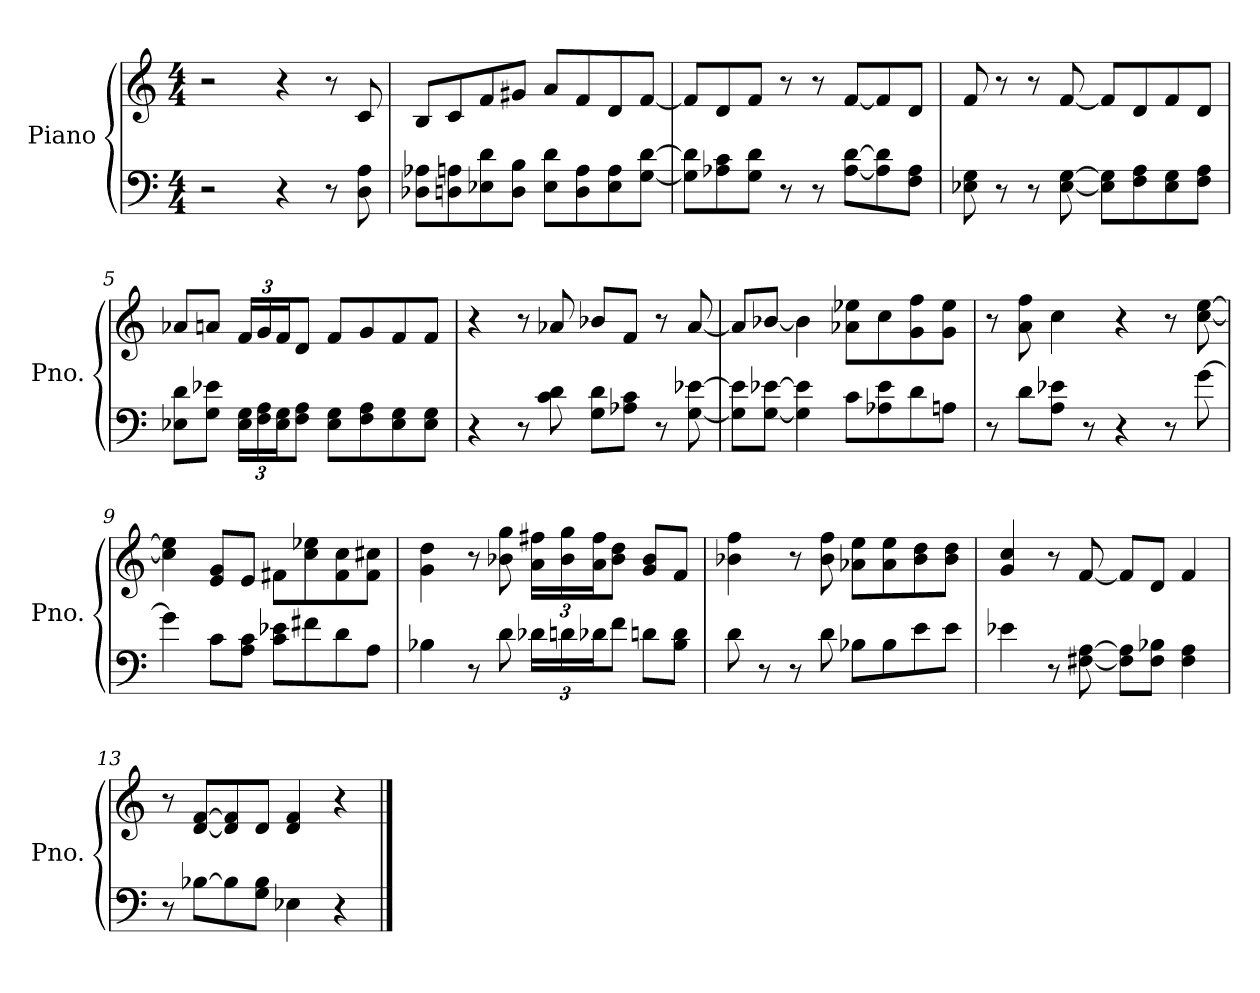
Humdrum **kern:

**kern	**kern
*part1	*part1
*staff2	*staff1
*I"Piano	*
*I'Pno.	*
*clefF4	*clefG2
*k[]	*k[]
*M4/4	*M4/4
=1	=1
2r	2r
4r	4r
8r	8r
8D\ 8A\	8c/
=2	=2
8D-X\ 8A-X\L	8B/L
8Dn\ 8An\	8c/
8E-X\ 8d\	8f/
8D\ 8B\J	8g#X/J
8E-\ 8d\L	8a/L
8D\ 8A\	8f/
8E-\ 8A\	8d/
[8G\ [8d\J	[8f/J
=3	=3
8G\] 8d\]L	8f/L]
8A-X\ 8c\	8d/
8G\ 8d\J	8f/J
8r	8r
8r	8r
[8A-\ [8d\L	[8f/L
8A-\] 8d\]	8f/]
8F\ 8A-\J	8d/J
=4	=4
8E-X\ 8G\	8f/
8r	8r
8r	8r
[8E-\ [8G\	[8f/
8E-\] 8G\]L	8f/L]
8F\ 8A\	8d/
8E-\ 8G\	8f/
8F\ 8A\J	8d/J
=5	=5
8E-X\ 8d\L	8a-X/L
8G\ 8e-X\J	8an/J
*Xbrackettup	*Xbrackettup
24E-\ 24G\LL	24f/LL
24F\ 24A\	24g/
24E-\ 24G\J	24f/J
8F\ 8A\J	8d/J
8E-\ 8G\L	8f/L
8F\ 8A\	8g/
8E-\ 8G\	8f/
8E-\ 8G\J	8f/J
!!LO:LB:g=z
=6	=6
4r	4r
8r	8r
8c\ 8d\	8a-X/
8G\ 8d\L	8b-X/L
8A-X\ 8c\J	8f/J
8r	8r
[8G\ [8e-X\	[8a-/
=7	=7
8G\] 8e-\]L	8a-/L]
[8G\ [8e-X\J	[8b-X/J
4G\] 4e-\]	4b-\]
8c\L	8a-X\ 8ee-X\L
8A-X\ 8e-\	8cc\
8d\	8g\ 8ff\
8An\J	8g\ 8ee-\J
=8	=8
8r	8r
8d\L	8a\ 8ff\
8A\ 8e-X\J	4cc\
8r	.
4r	4r
8r	8r
[8g\	[8cc\ [8ee\
=9	=9
4g\]	4cc\] 4ee\]
8c\L	8e/ 8g/L
8A\ 8c\J	8e/J
8c\ 8e-X\L	8f#X\L
8f#X\	8cc\ 8ee-X\
8d\	8f#\ 8cc\
8A\J	8f#\ 8cc#X\J
!!LO:LB:g=z
=10	=10
4B-X\	4g\ 4dd\
8r	8r
8d\	8b-X\ 8gg\
24d-X\LL	24a\ 24ff#X\LL
24dn\	24b-\ 24gg\
24d-X\J	24a\ 24ff#\J
8f\J	8b-\ 8dd\J
8dn\L	8g/ 8b-/L
8B-\ 8d\J	8f/J
=11	=11
8d\	4b-X\ 4ff\
8r	.
8r	8r
8d\	8b-\ 8ff\
8B-X\L	8a-X\ 8ee\L
8B-\	8a-\ 8ee\
8e\	8b-\ 8dd\
8e\J	8b-\ 8dd\J
=12	=12
4e-X\	4g/ 4cc/
8r	8r
[8F#X\ [8A\	[8f/
8F#\] 8A\]L	8f/L]
8F#\ 8B-X\J	8d/J
4F#\ 4A\	4f/
=13	=13
8r	8r
[8B-X\L	[8d/ [8f/L
8B-\]	8d/] 8f/]
8G\ 8B-\J	8d/J
4E-X\	4d/ 4f/
4r	4r
==	==
*-	*-
